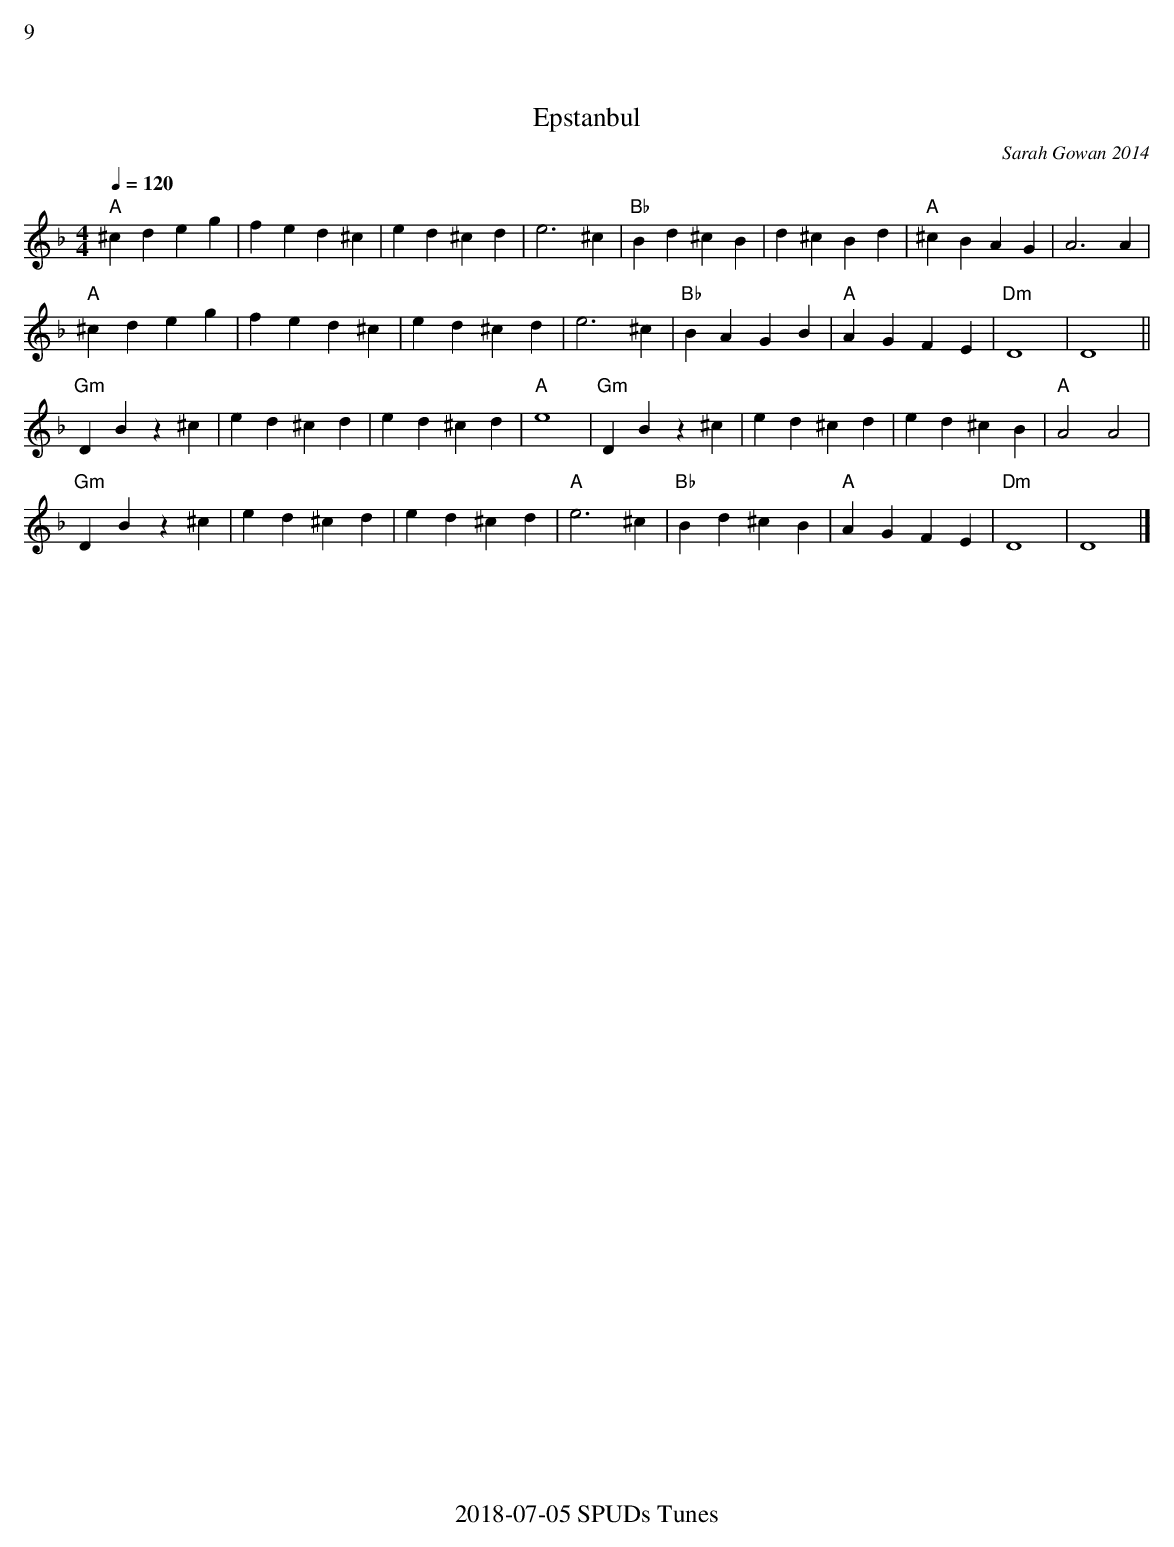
X:1
%%text 9
T:Epstanbul
C:Sarah Gowan 2014
M:4/4
Q:1/4=120
L:1/4
K:Dm
"A"^cdeg |fed^c| ed^cd|e3 ^c|"Bb"Bd^cB |d^cBd |"A"^cBAG |A3 A|
"A"^cdeg |fed^c| ed^cd|e3 ^c|"Bb"BAGB |"A"AGFE|"Dm"D4|D4||
"Gm"D Bz ^c |ed^cd|ed^cd |"A"e4|"Gm"D Bz ^c |ed^cd|ed^cB  |"A"A2A2|
"Gm"D Bz ^c |ed^cd|ed^cd |"A"e3^c|"Bb"Bd^cB |"A"AGFE|"Dm"D4 |D4|]
